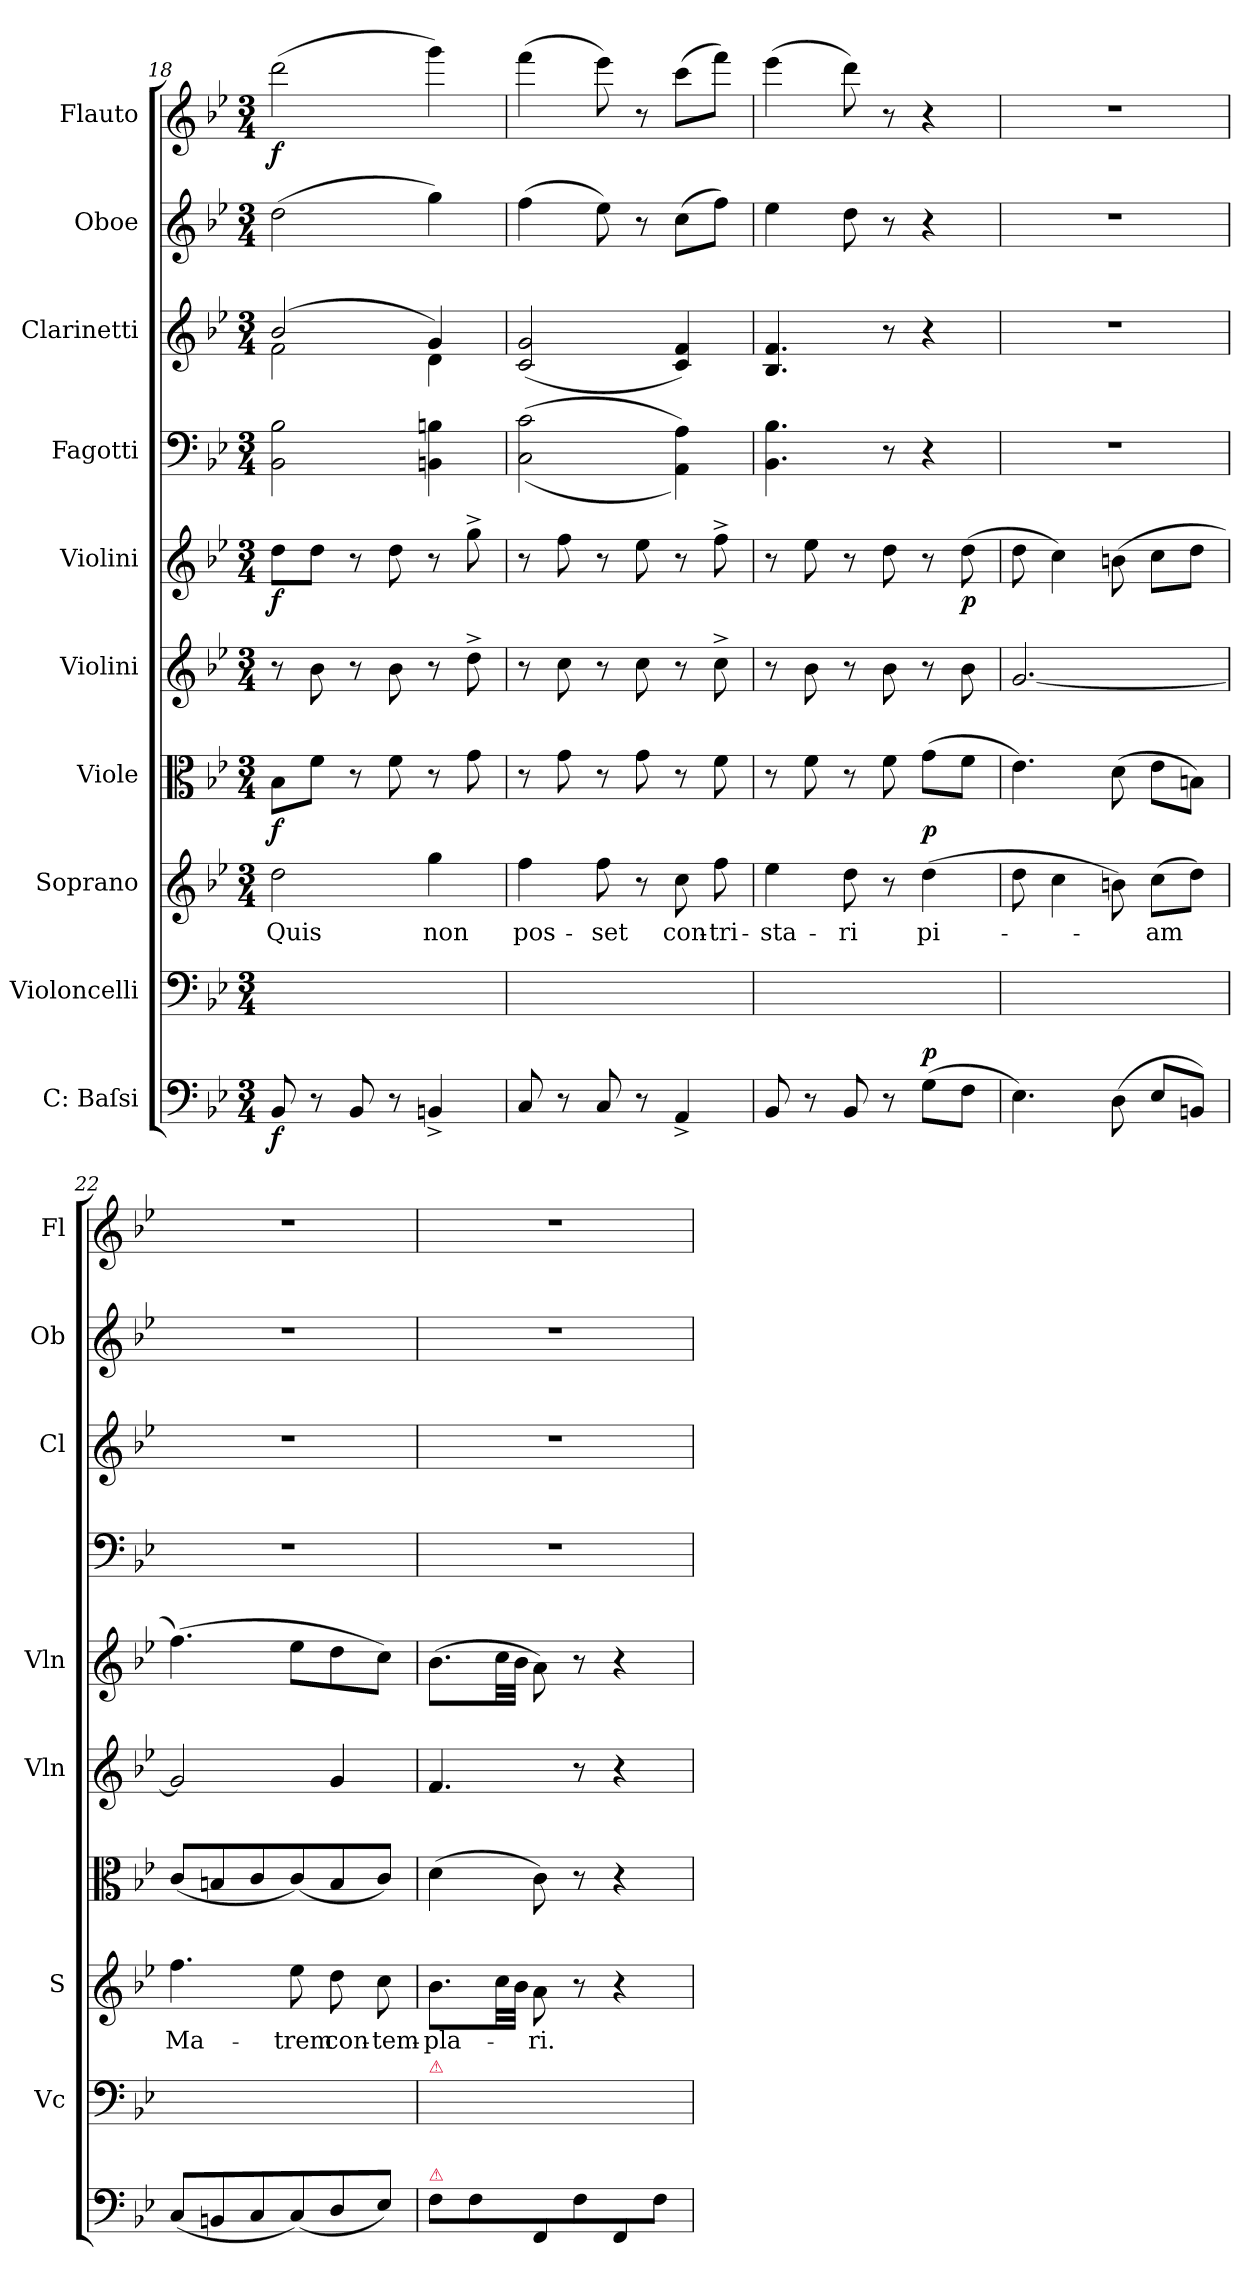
**kern	**dynam	**kern	**kern	**text	**kern	**dynam	**kern	**kern	**dynam	**kern	**kern	**kern	**kern	**dynam
*part10	*part10	*part9	*part8	*part8	*part7	*part7	*part6	*part5	*part5	*part4	*part3	*part2	*part1	*part1
*staff10	*staff10	*staff9	*staff8	*staff8	*staff7	*staff7	*staff6	*staff5	*staff5	*staff4	*staff3	*staff2	*staff1	*staff1
*I"C: Baſsi	*	*I"Violoncelli	*I"Soprano	*	*I"Viole	*	*I"Violini	*I"Violini	*	*I"Fagotti	*I"Clarinetti	*I"Oboe	*I"Flauto	*
*	*	*I'Vc	*I'S	*	*	*	*I'Vln	*I'Vln	*	*	*I'Cl	*I'Ob	*I'Fl	*
*clefF4	*	*clefF4	*clefG2	*	*clefC3	*	*clefG2	*clefG2	*	*clefF4	*clefG2	*clefG2	*clefG2	*
*k[b-e-]	*	*k[b-e-]	*k[b-e-]	*	*k[b-e-]	*	*k[b-e-]	*k[b-e-]	*	*k[b-e-]	*k[b-e-]	*k[b-e-]	*k[b-e-]	*
*B-:	*	*B-:	*B-:	*	*B-:	*	*B-:	*B-:	*	*B-:	*B-:	*B-:	*B-:	*
*M3/4	*	*M3/4	*M3/4	*	*M3/4	*	*M3/4	*M3/4	*	*M3/4	*M3/4	*M3/4	*M3/4	*
=18	=18	=18	=18	=18	=18	=18	=18	=18	=18	=18	=18	=18	=18	=18
*	*	*	*	*	*	*	*	*	*	*	*^	*	*	*
8BB-/	f	8BB-/yy	2dd\	Quis	8B-\L	f	8r	8dd\L	f	2BB-\ 2B-\	(2b-/	2f\	(2dd\	(2ddd\	f
8r	.	8ryy	.	.	8f\J	.	8b-\	8dd\J	.	.	.	.	.	.	.
8BB-/	.	8BB-/yy	.	.	8r	.	8r	8r	.	.	.	.	.	.	.
8r	.	8ryy	.	.	8f\	.	8b-\	8dd\	.	.	.	.	.	.	.
4BBn^>/	.	4BBn^>/yy	4gg\	non	8r	.	8r	8r	.	4BBn\ 4Bn\	4g/)	4d\	4gg\)	4ggg\)	.
.	.	.	.	.	8g\	.	8dd^<\	8gg^<\	.	.	.	.	.	.	.
*	*	*	*	*	*	*	*	*	*	*	*v	*v	*	*	*
=19	=19	=19	=19	=19	=19	=19	=19	=19	=19	=19	=19	=19	=19	=19
8C/	.	8C/yy	4ff\	pos-	8r	.	8r	8r	.	(>(>2C\ 2c\	(>2c/ 2g/	(4ff\	(4fff\	.
8r	.	8ryy	.	.	8g\	.	8cc\	8ff\	.	.	.	.	.	.
8C/	.	8C/yy	8ff\	-set	8r	.	8r	8r	.	.	.	8ee-\)	8eee-\)	.
8r	.	8ryy	8r	.	8g\	.	8cc\	8ee-\	.	.	.	8r	8r	.
4AA^>/	.	4AA^>/yy	8cc\	con-	8r	.	8r	8r	.	4AA\ 4A\))	4c/ 4f/)	(8cc\L	(8ccc\L	.
.	.	.	8ff\	-tri-	8f\	.	8cc^<\	8ff^<\	.	.	.	8ff\J)	8fff\J)	.
=20	=20	=20	=20	=20	=20	=20	=20	=20	=20	=20	=20	=20	=20	=20
8BB-/	.	8BB-/yy	4ee-\	-sta-	8r	.	8r	8r	.	4.BB-\ 4.B-\	4.B-/ 4.f/	4ee-\	(4eee-\	.
8r	.	8ryy	.	.	8f\	.	8b-\	8ee-\	.	.	.	.	.	.
8BB-/	.	8BB-/yy	8dd\	-ri	8r	.	8r	8r	.	.	.	8dd\	8ddd\)	.
8r	.	8ryy	8r	.	8f\	.	8b-\	8dd\	.	8r	8r	8r	8r	.
!	!LO:DY:a	!	!	!	!	!	!	!	!	!	!	!	!	!
(8G\L	p	8G\Lyy	(4dd\	pi-	(8g\L	p	8r	8r	.	4r	4r	4r	4r	.
8F\J	.	8F\Jyy	.	.	8f\J	.	8b-\	(8dd\	p	.	.	.	.	.
=21	=21	=21	=21	=21	=21	=21	=21	=21	=21	=21	=21	=21	=21	=21
4.E-\)	.	4.E-\yy	8dd\	.	4.e-\)	.	[2.g/	8dd\	.	2.r	2.r	2.r	2.r	.
.	.	.	4cc\	.	.	.	.	4cc\)	.	.	.	.	.	.
(8D\	.	8D\yy	8bn\)	.	(8d\	.	.	(8bn\	.	.	.	.	.	.
8E-/L	.	8E-/Lyy	(8cc\L	-am	8e-\L	.	.	8cc\L	.	.	.	.	.	.
8BBn/J)	.	8BBn/Jyy	8dd\J)	.	8Bn\J)	.	.	8dd\J	.	.	.	.	.	.
=22	=22	=22	=22	=22	=22	=22	=22	=22	=22	=22	=22	=22	=22	=22
(>8C/L	.	8C/Lyy	4.ff\	Ma-	(8c/L	.	2g/]	(4.ff\)	.	2.r	2.r	2.r	2.r	.
8BBn/	.	8BBn/yy	.	.	8Bn/	.	.	.	.	.	.	.	.	.
8C/	.	8C/yy	.	.	8c/	.	.	.	.	.	.	.	.	.
(>8C/)	.	8C/yy	8ee-\	-trem	(8c/)	.	.	8ee-\L	.	.	.	.	.	.
8D/	.	8D/yy	8dd\	con-	8B/	.	4g/	8dd\	.	.	.	.	.	.
8E-/J)	.	8E-/Jyy	8cc\	-tem-	8c/J)	.	.	8cc\J)	.	.	.	.	.	.
=23	=23	=23	=23	=23	=23	=23	=23	=23	=23	=23	=23	=23	=23	=23
!	!	!LO:TX:a:color=crimson:t=⚠	!	!	!	!	!	!	!	!	!	!	!	!
!LO:TX:a:color=crimson:t=⚠	!	!	!	!	!	!	!	!	!	!	!	!	!	!
8F\L	.	8F\Lyy	8.b-\L	-pla-	(4d\	.	4.f/	(8.b-\L	.	2.r	2.r	2.r	2.r	.
8F\	.	8F\yy	.	.	.	.	.	.	.	.	.	.	.	.
.	.	.	32cc\LL	.	.	.	.	32cc\LL	.	.	.	.	.	.
.	.	.	32b-\JJJ	.	.	.	.	32b-\JJJ	.	.	.	.	.	.
8FF/	.	8FF/yy	8a\	-ri.	8c\)	.	.	8a\)	.	.	.	.	.	.
8F\	.	8F\yy	8r	.	8r	.	8r	8r	.	.	.	.	.	.
8FF/	.	8FF/yy	4r	.	4r	.	4r	4r	.	.	.	.	.	.
8F\J	.	8F\Jyy	.	.	.	.	.	.	.	.	.	.	.	.
=	=	=	=	=	=	=	=	=	=	=	=	=	=	=
*-	*-	*-	*-	*-	*-	*-	*-	*-	*-	*-	*-	*-	*-	*-
